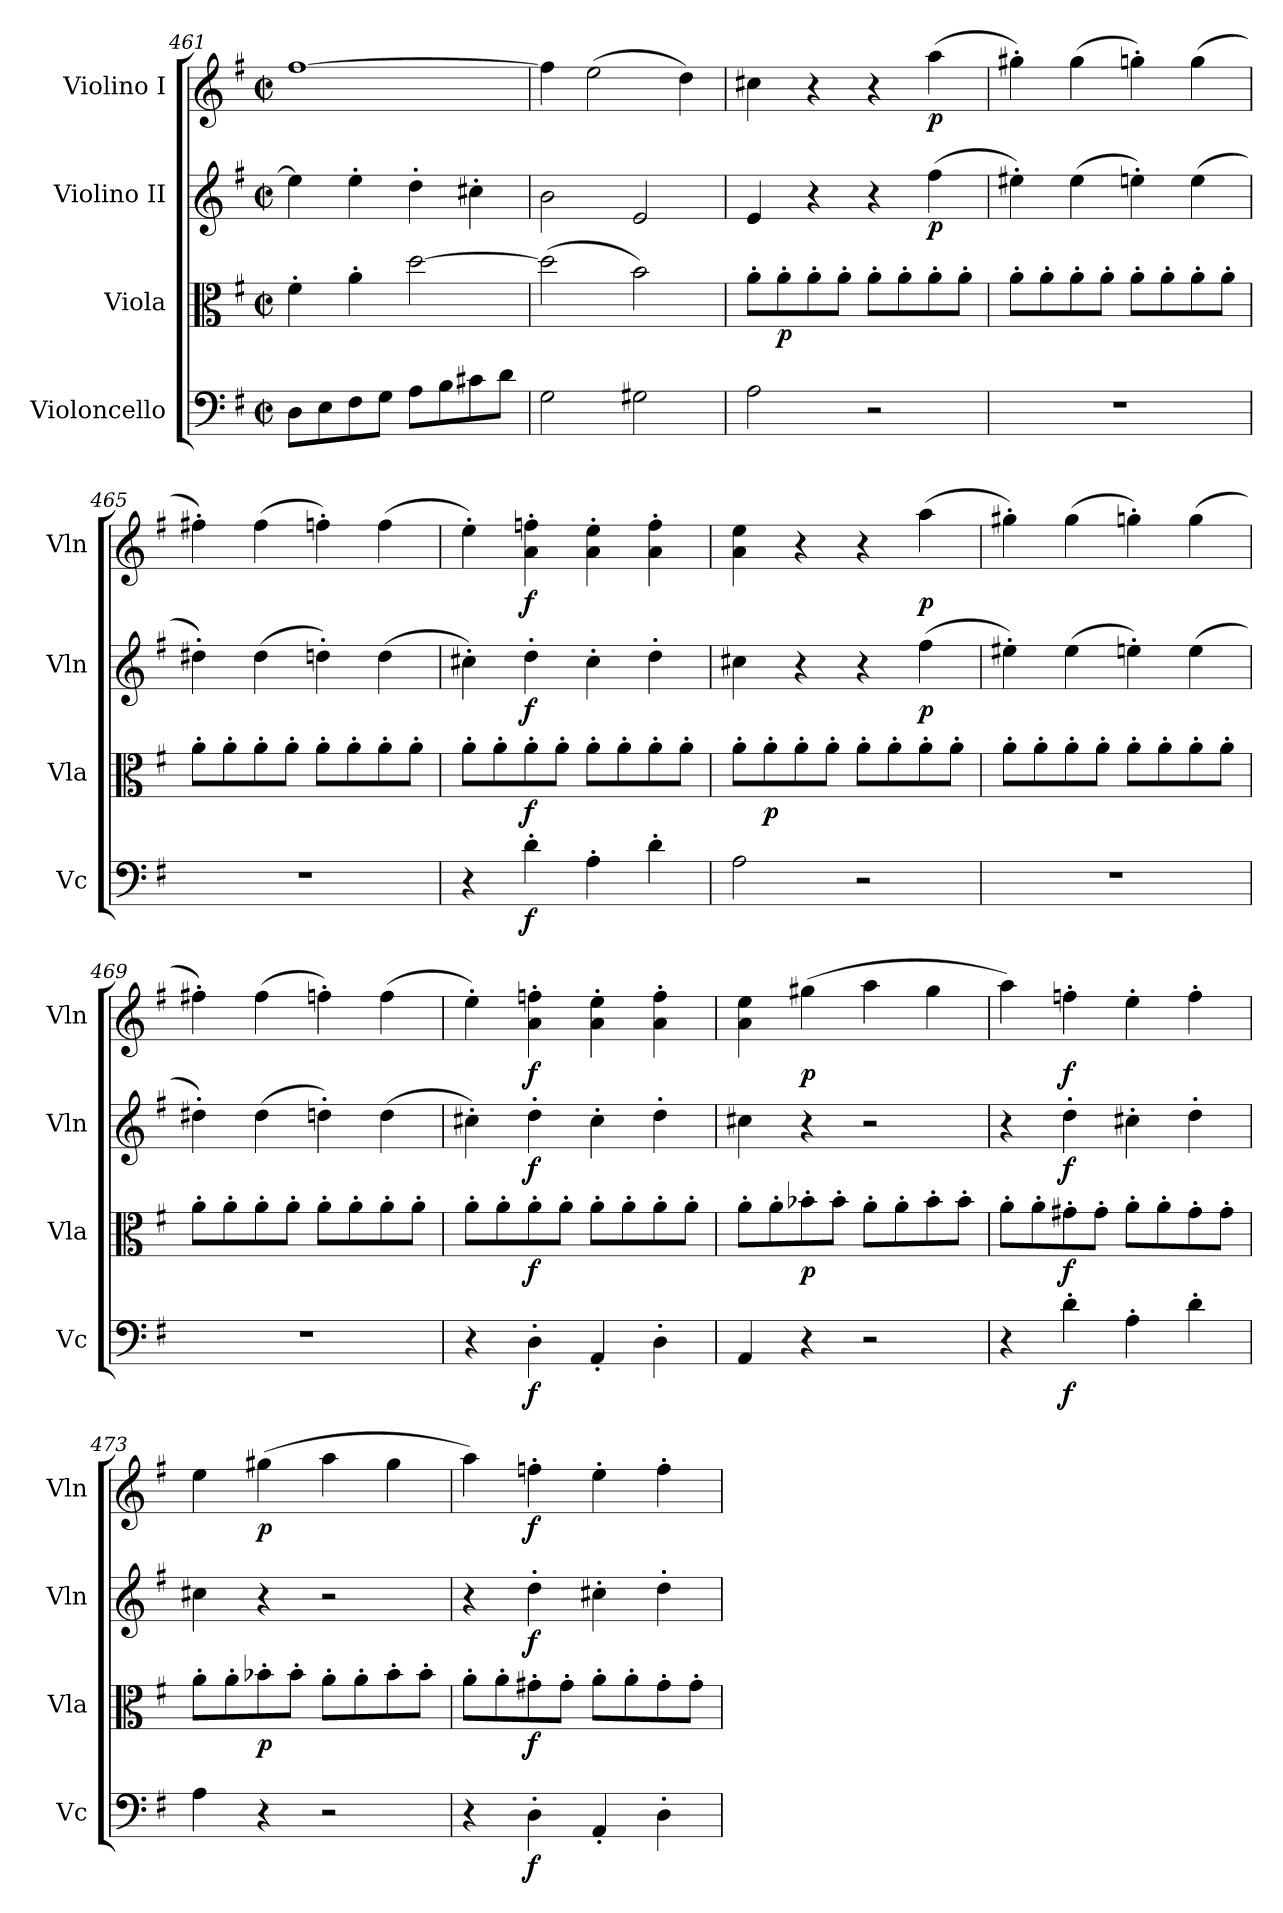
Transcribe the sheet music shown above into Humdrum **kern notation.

**kern	**dynam	**kern	**dynam	**kern	**dynam	**kern	**dynam
*part4	*part4	*part3	*part3	*part2	*part2	*part1	*part1
*staff4	*staff4	*staff3	*staff3	*staff2	*staff2	*staff1	*staff1
*I"Violoncello	*	*I"Viola	*	*I"Violino II	*	*I"Violino I	*
*I'Vc	*	*I'Vla	*	*I'Vln	*	*I'Vln	*
*clefF4	*	*clefC3	*	*clefG2	*	*clefG2	*
*k[f#]	*	*k[f#]	*	*k[f#]	*	*k[f#]	*
*M2/2	*	*M2/2	*	*M2/2	*	*M2/2	*
*met(c|)	*	*met(c|)	*	*met(c|)	*	*met(c|)	*
=461	=461	=461	=461	=461	=461	=461	=461
8DL	.	4f#'	.	4ee]	.	[1ff#	.
8E	.	.	.	.	.	.	.
8F#	.	4a'	.	4ee'	.	.	.
8GJ	.	.	.	.	.	.	.
8AL	.	[2dd	.	4dd'	.	.	.
8B	.	.	.	.	.	.	.
8c#X	.	.	.	4cc#X'	.	.	.
8dJ	.	.	.	.	.	.	.
=462	=462	=462	=462	=462	=462	=462	=462
2G	.	(2dd]	.	2b	.	4ff#]	.
.	.	.	.	.	.	(2ee	.
2G#X	.	2b)	.	2e	.	.	.
.	.	.	.	.	.	4dd)	.
=463	=463	=463	=463	=463	=463	=463	=463
2A	.	8a'L	.	4e	.	4cc#X	.
.	.	8a'	p	.	.	.	.
.	.	8a'	.	4r	.	4r	.
.	.	8a'J	.	.	.	.	.
2r	.	8a'L	.	4r	.	4r	.
.	.	8a'	.	.	.	.	.
.	.	8a'	.	(4ff#	p	(4aa	p
.	.	8a'J	.	.	.	.	.
=464	=464	=464	=464	=464	=464	=464	=464
1r	.	8a'L	.	4ee#X')	.	4gg#X')	.
.	.	8a'	.	.	.	.	.
.	.	8a'	.	(4ee#	.	(4gg#	.
.	.	8a'J	.	.	.	.	.
.	.	8a'L	.	4een')	.	4ggn')	.
.	.	8a'	.	.	.	.	.
.	.	8a'	.	(4ee	.	(4gg	.
.	.	8a'J	.	.	.	.	.
=465	=465	=465	=465	=465	=465	=465	=465
1r	.	8a'L	.	4dd#X')	.	4ff#X')	.
.	.	8a'	.	.	.	.	.
.	.	8a'	.	(4dd#	.	(4ff#	.
.	.	8a'J	.	.	.	.	.
.	.	8a'L	.	4ddn')	.	4ffn')	.
.	.	8a'	.	.	.	.	.
.	.	8a'	.	(4dd	.	(4ff	.
.	.	8a'J	.	.	.	.	.
=466	=466	=466	=466	=466	=466	=466	=466
4r	.	8a'L	.	4cc#X')	.	4ee')	.
.	.	8a'	.	.	.	.	.
4d'	f	8a'	f	4dd'	f	4a' 4ffn'	f
.	.	8a'J	.	.	.	.	.
4A'	.	8a'L	.	4cc#'	.	4a' 4ee'	.
.	.	8a'	.	.	.	.	.
4d'	.	8a'	.	4dd'	.	4a' 4ff'	.
.	.	8a'J	.	.	.	.	.
=467	=467	=467	=467	=467	=467	=467	=467
2A	.	8a'L	.	4cc#X	.	4a 4ee	.
.	.	8a'	p	.	.	.	.
.	.	8a'	.	4r	.	4r	.
.	.	8a'J	.	.	.	.	.
2r	.	8a'L	.	4r	.	4r	.
.	.	8a'	.	.	.	.	.
.	.	8a'	.	(4ff#	p	(4aa	p
.	.	8a'J	.	.	.	.	.
=468	=468	=468	=468	=468	=468	=468	=468
1r	.	8a'L	.	4ee#X')	.	4gg#X')	.
.	.	8a'	.	.	.	.	.
.	.	8a'	.	(4ee#	.	(4gg#	.
.	.	8a'J	.	.	.	.	.
.	.	8a'L	.	4een')	.	4ggn')	.
.	.	8a'	.	.	.	.	.
.	.	8a'	.	(4ee	.	(4gg	.
.	.	8a'J	.	.	.	.	.
=469	=469	=469	=469	=469	=469	=469	=469
1r	.	8a'L	.	4dd#X')	.	4ff#X')	.
.	.	8a'	.	.	.	.	.
.	.	8a'	.	(4dd#	.	(4ff#	.
.	.	8a'J	.	.	.	.	.
.	.	8a'L	.	4ddn')	.	4ffn')	.
.	.	8a'	.	.	.	.	.
.	.	8a'	.	(4dd	.	(4ff	.
.	.	8a'J	.	.	.	.	.
=470	=470	=470	=470	=470	=470	=470	=470
4r	.	8a'L	.	4cc#X')	.	4ee')	.
.	.	8a'	.	.	.	.	.
4D'	f	8a'	f	4dd'	f	4a' 4ffn'	f
.	.	8a'J	.	.	.	.	.
4AA'	.	8a'L	.	4cc#'	.	4a' 4ee'	.
.	.	8a'	.	.	.	.	.
4D'	.	8a'	.	4dd'	.	4a' 4ff'	.
.	.	8a'J	.	.	.	.	.
=471	=471	=471	=471	=471	=471	=471	=471
4AA	.	8a'L	.	4cc#X	.	4a 4ee	.
.	.	8a'	.	.	.	.	.
4r	.	8b-X'	p	4r	.	(4gg#X	p
.	.	8b-'J	.	.	.	.	.
2r	.	8a'L	.	2r	.	4aa	.
.	.	8a'	.	.	.	.	.
.	.	8b-'	.	.	.	4gg#	.
.	.	8b-'J	.	.	.	.	.
=472	=472	=472	=472	=472	=472	=472	=472
4r	.	8a'L	.	4r	.	4aa)	.
.	.	8a'	.	.	.	.	.
4d'	f	8g#X'	f	4dd'	f	4ffn'	f
.	.	8g#'J	.	.	.	.	.
4A'	.	8a'L	.	4cc#X'	.	4ee'	.
.	.	8a'	.	.	.	.	.
4d'	.	8g#'	.	4dd'	.	4ff'	.
.	.	8g#'J	.	.	.	.	.
=473	=473	=473	=473	=473	=473	=473	=473
4A	.	8a'L	.	4cc#X	.	4ee	.
.	.	8a'	.	.	.	.	.
4r	.	8b-X'	p	4r	.	(4gg#X	p
.	.	8b-'J	.	.	.	.	.
2r	.	8a'L	.	2r	.	4aa	.
.	.	8a'	.	.	.	.	.
.	.	8b-'	.	.	.	4gg#	.
.	.	8b-'J	.	.	.	.	.
=474	=474	=474	=474	=474	=474	=474	=474
4r	.	8a'L	.	4r	.	4aa)	.
.	.	8a'	.	.	.	.	.
4D'	f	8g#X'	f	4dd'	f	4ffn'	f
.	.	8g#'J	.	.	.	.	.
4AA'	.	8a'L	.	4cc#X'	.	4ee'	.
.	.	8a'	.	.	.	.	.
4D'	.	8g#'	.	4dd'	.	4ff'	.
.	.	8g#'J	.	.	.	.	.
=	=	=	=	=	=	=	=
*-	*-	*-	*-	*-	*-	*-	*-
